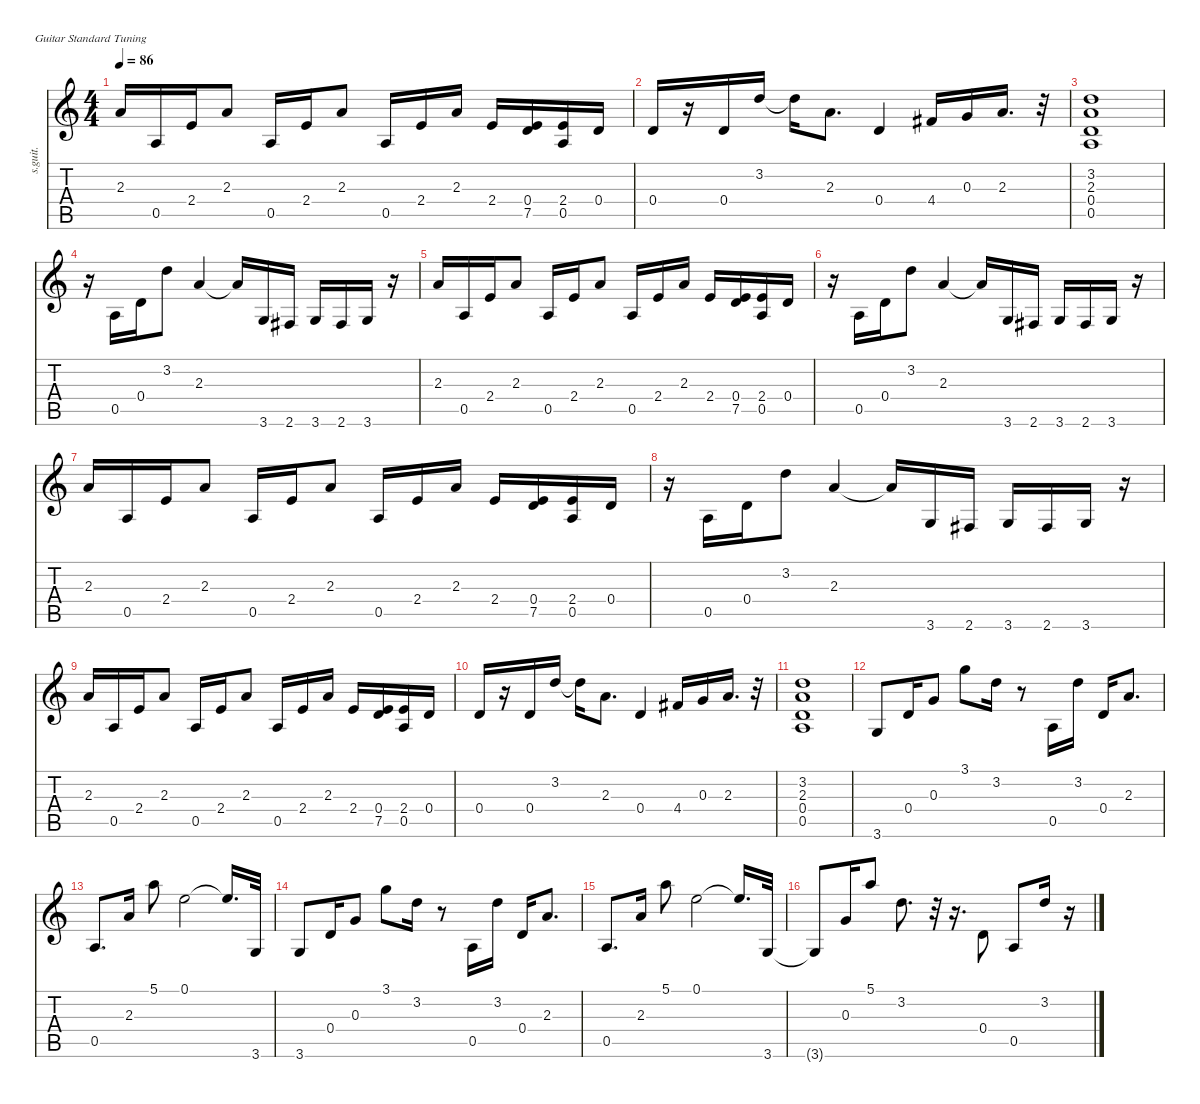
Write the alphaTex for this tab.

\defaultSystemsLayout 4
\hideDynamics
\bracketExtendMode nobrackets
\otherSystemsTrackNameOrientation horizontal
\track ("Joe Satriani" "s.guit.") {instrument acousticguitarsteel}
\staff {score tabs}
\tuning (E4 B3 G3 D3 A2 E2)
\ts (4 4)
\tempo 86
\clef g2
\ks c
2.3.16{dy ff beam Up} 0.5.16{dy f beam Up} 2.4.16{dy ff beam Up} 2.3.8{beam Up} 0.5.16{beam Up} 2.4.16{beam Up} 2.3.8{beam Up} 0.5.16{dy f beam Up} 2.4.16{dy ff beam Up} 2.3.16{beam Up} 2.4.16{beam Up} (0.4 7.5).16{beam Up} (2.4 0.5).16{beam Up} 0.4.16{beam Up} |
0.4.16{beam Up} r.16{beam Up} 0.4.16{dy f beam Up} 3.2.16{dy ff beam Up} 3.2{t}.16{dy f beam Down} 2.3.8{d dy ff beam Down} 0.4.4{dy f beam Up} 4.4{acc #}.16{dy ff beam Up} 0.3.16{beam Up} 2.3.16{d beam Up} r.32{beam Up} |
(3.2 2.3 0.4 0.5).1{beam Up} |
r.16{beam Down} 0.5.16{dy f beam Up} 0.4.16{dy ff beam Up} 3.2.8{beam Up} 2.3.4{beam Up} 2.3{t}.16{dy f beam Up} 3.6.16{beam Up} 2.6{acc #}.16{beam Up} 3.6.16{beam Up} 2.6{acc #}.16{beam Up} 3.6.16{beam Up} r.16{beam Up} |
2.3.16{dy ff beam Up} 0.5.16{dy f beam Up} 2.4.16{dy ff beam Up} 2.3.8{beam Up} 0.5.16{beam Up} 2.4.16{beam Up} 2.3.8{beam Up} 0.5.16{dy f beam Up} 2.4.16{dy ff beam Up} 2.3.16{beam Up} 2.4.16{beam Up} (0.4 7.5).16{beam Up} (2.4 0.5).16{beam Up} 0.4.16{beam Up} |
r.16{beam Down} 0.5.16{dy f beam Up} 0.4.16{dy ff beam Up} 3.2.8{beam Up} 2.3.4{beam Up} 2.3{t}.16{dy f beam Up} 3.6.16{beam Up} 2.6{acc #}.16{beam Up} 3.6.16{beam Up} 2.6{acc #}.16{beam Up} 3.6.16{beam Up} r.16{beam Up} |
2.3.16{dy ff beam Up} 0.5.16{dy f beam Up} 2.4.16{dy ff beam Up} 2.3.8{beam Up} 0.5.16{beam Up} 2.4.16{beam Up} 2.3.8{beam Up} 0.5.16{dy f beam Up} 2.4.16{dy ff beam Up} 2.3.16{beam Up} 2.4.16{beam Up} (0.4 7.5).16{beam Up} (2.4 0.5).16{beam Up} 0.4.16{beam Up} |
r.16{beam Down} 0.5.16{dy f beam Up} 0.4.16{dy ff beam Up} 3.2.8{beam Up} 2.3.4{beam Up} 2.3{t}.16{dy f beam Up} 3.6.16{beam Up} 2.6{acc #}.16{beam Up} 3.6.16{beam Up} 2.6{acc #}.16{beam Up} 3.6.16{beam Up} r.16{beam Up} |
2.3.16{dy ff beam Up} 0.5.16{dy f beam Up} 2.4.16{dy ff beam Up} 2.3.8{beam Up} 0.5.16{beam Up} 2.4.16{beam Up} 2.3.8{beam Up} 0.5.16{dy f beam Up} 2.4.16{dy ff beam Up} 2.3.16{beam Up} 2.4.16{beam Up} (0.4 7.5).16{beam Up} (2.4 0.5).16{beam Up} 0.4.16{beam Up} |
0.4.16{beam Up} r.16{beam Up} 0.4.16{dy f beam Up} 3.2.16{dy ff beam Up} 3.2{t}.16{dy f beam Down} 2.3.8{d dy ff beam Down} 0.4.4{dy f beam Up} 4.4{acc #}.16{dy ff beam Up} 0.3.16{beam Up} 2.3.16{d beam Up} r.32{beam Up} |
(3.2 2.3 0.4 0.5).1{beam Up} |
3.6.8{dy f beam Up} 0.4.16{dy mp beam Up} 0.3.8{dy mf beam Up} 3.1.8{dy f beam Down} 3.2.16{dy mf beam Down} r.8{beam Down} 0.5.16{beam Up} 3.2.16{dy f beam Up} 0.4.16{dy mf beam Up} 2.3.8{d dy ff beam Up} |
0.5.8{d dy mp beam Up} 2.3.16{dy f beam Up} 5.1.8{dy mf beam Down} 0.1.2{dy f beam Down} 0.1{t}.16{d beam Up} 3.6.32{dy ff beam Up} |
3.6.8{dy f beam Up} 0.4.16{dy mp beam Up} 0.3.8{dy mf beam Up} 3.1.8{dy f beam Down} 3.2.16{dy mf beam Down} r.8{beam Down} 0.5.16{beam Up} 3.2.16{dy f beam Up} 0.4.16{dy mf beam Up} 2.3.8{d dy ff beam Up} |
0.5.8{d dy mp beam Up} 2.3.16{dy f beam Up} 5.1.8{dy mf beam Down} 0.1.2{dy f beam Down} 0.1{t}.16{d beam Up} 3.6.32{dy ff beam Up} |
3.6{t}.8{dy f beam Up} 0.3.16{beam Up} 5.1.8{beam Up} 3.2.8{d dy mf beam Down} r.32{beam Down} r.16{d beam Down} 0.4.8{dy f beam Up} 0.5.8{dy mf beam Up} 3.2.16{dy ppp beam Up} r.16{beam Up}
